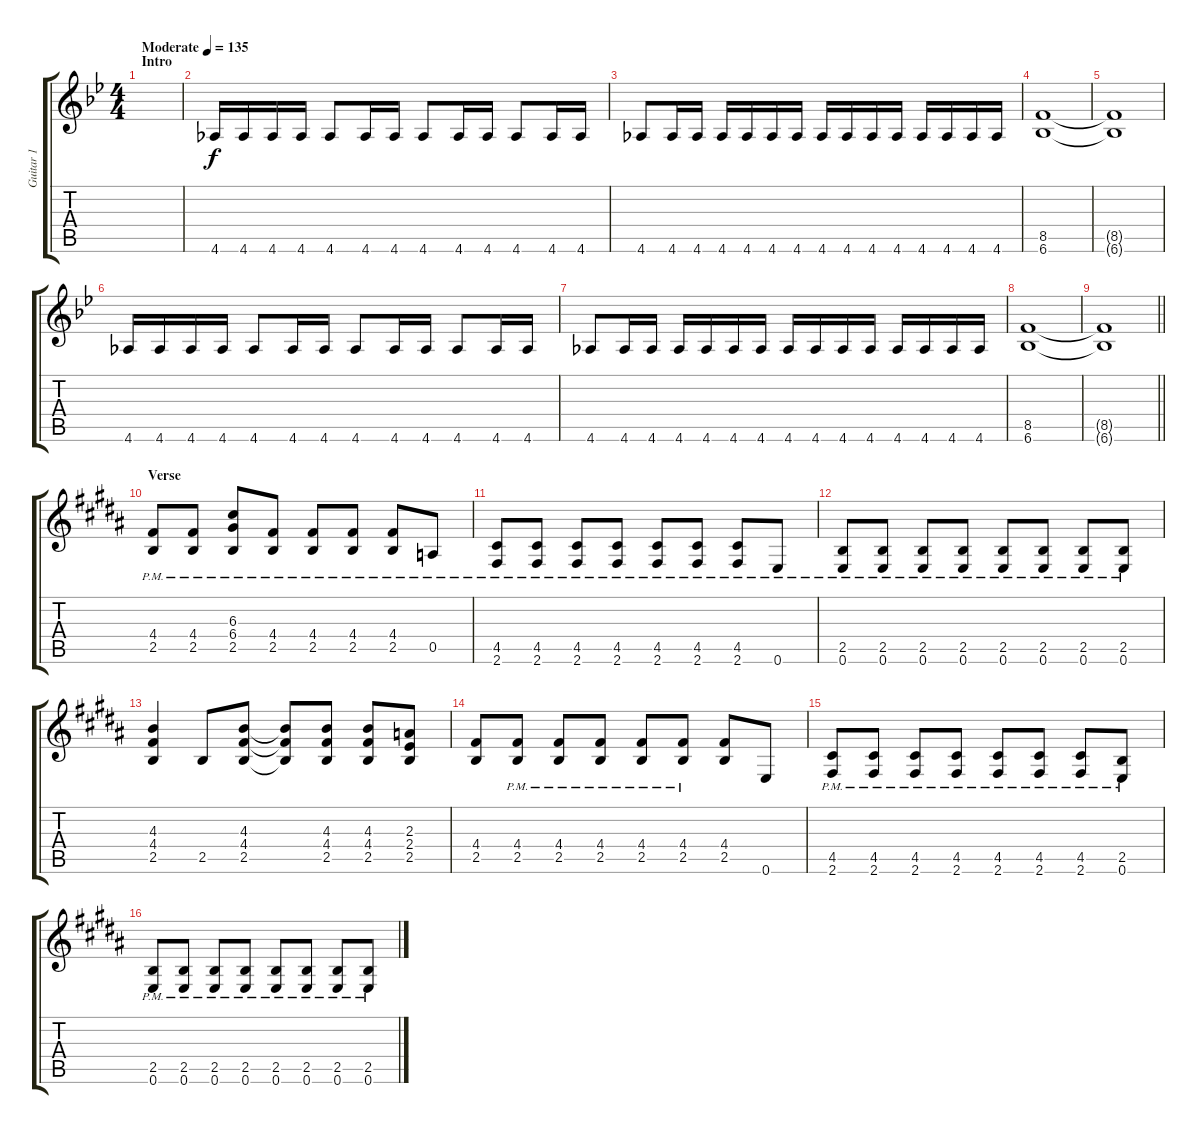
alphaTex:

\track ("Guitar 1" "Guitar 1") {instrument distortionguitar}
\staff {score tabs}
\tuning (E4 B3 G3 D3 A2 E2) {hide}
\ts (4 4)
\section ("" "Intro")
\tempo (135 "Moderate")
\clef g2
\ks bb
|
4.6.16 4.6.16 4.6.16 4.6.16 4.6.8 4.6.16 4.6.16 4.6.8 4.6.16 4.6.16 4.6.8 4.6.16 4.6.16 |
4.6.8 4.6.16 4.6.16 4.6.16 4.6.16 4.6.16 4.6.16 4.6.16 4.6.16 4.6.16 4.6.16 4.6.16 4.6.16 4.6.16 4.6.16 |
(8.5 6.6).1 |
(8.5{t} 6.6{t}).1 |
4.6.16 4.6.16 4.6.16 4.6.16 4.6.8 4.6.16 4.6.16 4.6.8 4.6.16 4.6.16 4.6.8 4.6.16 4.6.16 |
4.6.8 4.6.16 4.6.16 4.6.16 4.6.16 4.6.16 4.6.16 4.6.16 4.6.16 4.6.16 4.6.16 4.6.16 4.6.16 4.6.16 4.6.16 |
(8.5 6.6).1 |
\barLineRight lightlight
(8.5{t} 6.6{t}).1 |
\section ("" "Verse")
\ks b
(4.4{pm} 2.5{pm}).8 (4.4{pm} 2.5{pm}).8 (6.3{pm} 6.4{pm} 2.5{pm}).8 (4.4{pm} 2.5{pm}).8 (4.4{pm} 2.5{pm}).8 (4.4{pm} 2.5{pm}).8 (4.4{pm} 2.5{pm}).8 0.5{pm}.8 |
(4.5{pm} 2.6{pm}).8 (4.5{pm} 2.6{pm}).8 (4.5{pm} 2.6{pm}).8 (4.5{pm} 2.6{pm}).8 (4.5{pm} 2.6{pm}).8 (4.5{pm} 2.6{pm}).8 (4.5{pm} 2.6{pm}).8 0.6{pm}.8 |
(2.5{pm} 0.6{pm}).8 (2.5{pm} 0.6{pm}).8 (2.5{pm} 0.6{pm}).8 (2.5{pm} 0.6{pm}).8 (2.5{pm} 0.6{pm}).8 (2.5{pm} 0.6{pm}).8 (2.5{pm} 0.6{pm}).8 (2.5{pm} 0.6{pm}).8 |
(4.3 4.4 2.5).4 2.5.8 (4.3 4.4 2.5).8 (4.3{t} 4.4{t} 2.5{t}).8 (4.3 4.4 2.5).8 (4.3 4.4 2.5).8 (2.3 2.4 2.5).8 |
(4.4 2.5).8 (4.4{pm} 2.5{pm}).8 (4.4{pm} 2.5{pm}).8 (4.4{pm} 2.5{pm}).8 (4.4{pm} 2.5{pm}).8 (4.4{pm} 2.5{pm}).8 (4.4 2.5).8 0.6.8 |
(4.5{pm} 2.6{pm}).8 (4.5{pm} 2.6{pm}).8 (4.5{pm} 2.6{pm}).8 (4.5{pm} 2.6{pm}).8 (4.5{pm} 2.6{pm}).8 (4.5{pm} 2.6{pm}).8 (4.5{pm} 2.6{pm}).8 (2.5{pm} 0.6{pm}).8 |
(2.5{pm} 0.6{pm}).8 (2.5{pm} 0.6{pm}).8 (2.5{pm} 0.6{pm}).8 (2.5{pm} 0.6{pm}).8 (2.5{pm} 0.6{pm}).8 (2.5{pm} 0.6{pm}).8 (2.5{pm} 0.6{pm}).8 (2.5{pm} 0.6{pm}).8
